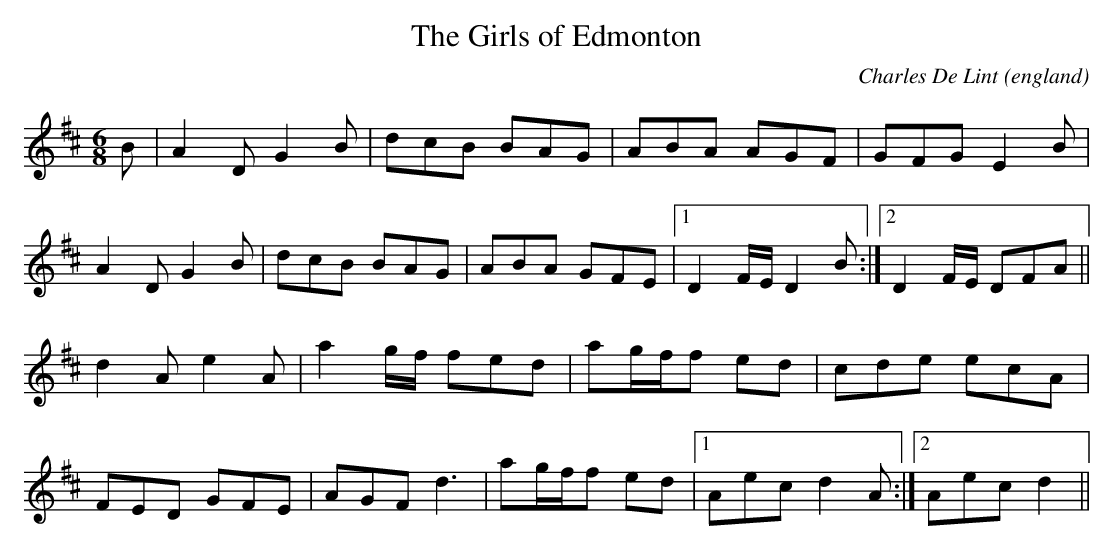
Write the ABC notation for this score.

X:1
T:Girls of Edmonton, The
O:england
C:Charles De Lint
M:6/8
L:1/8
K:D
B|A2D G2B|dcB BAG|ABA AGF|GFG E2B|
A2D G2B|dcB BAG|ABA GFE|1 D2F/E/ D2B:|2 D2F/E/ DFA||
d2A e2A|a2g/f/ fed|ag/f/f ed|cde ecA|
FED GFE|AGF d3|ag/f/f ed|1 Aec d2A:|2 Aec d2||
